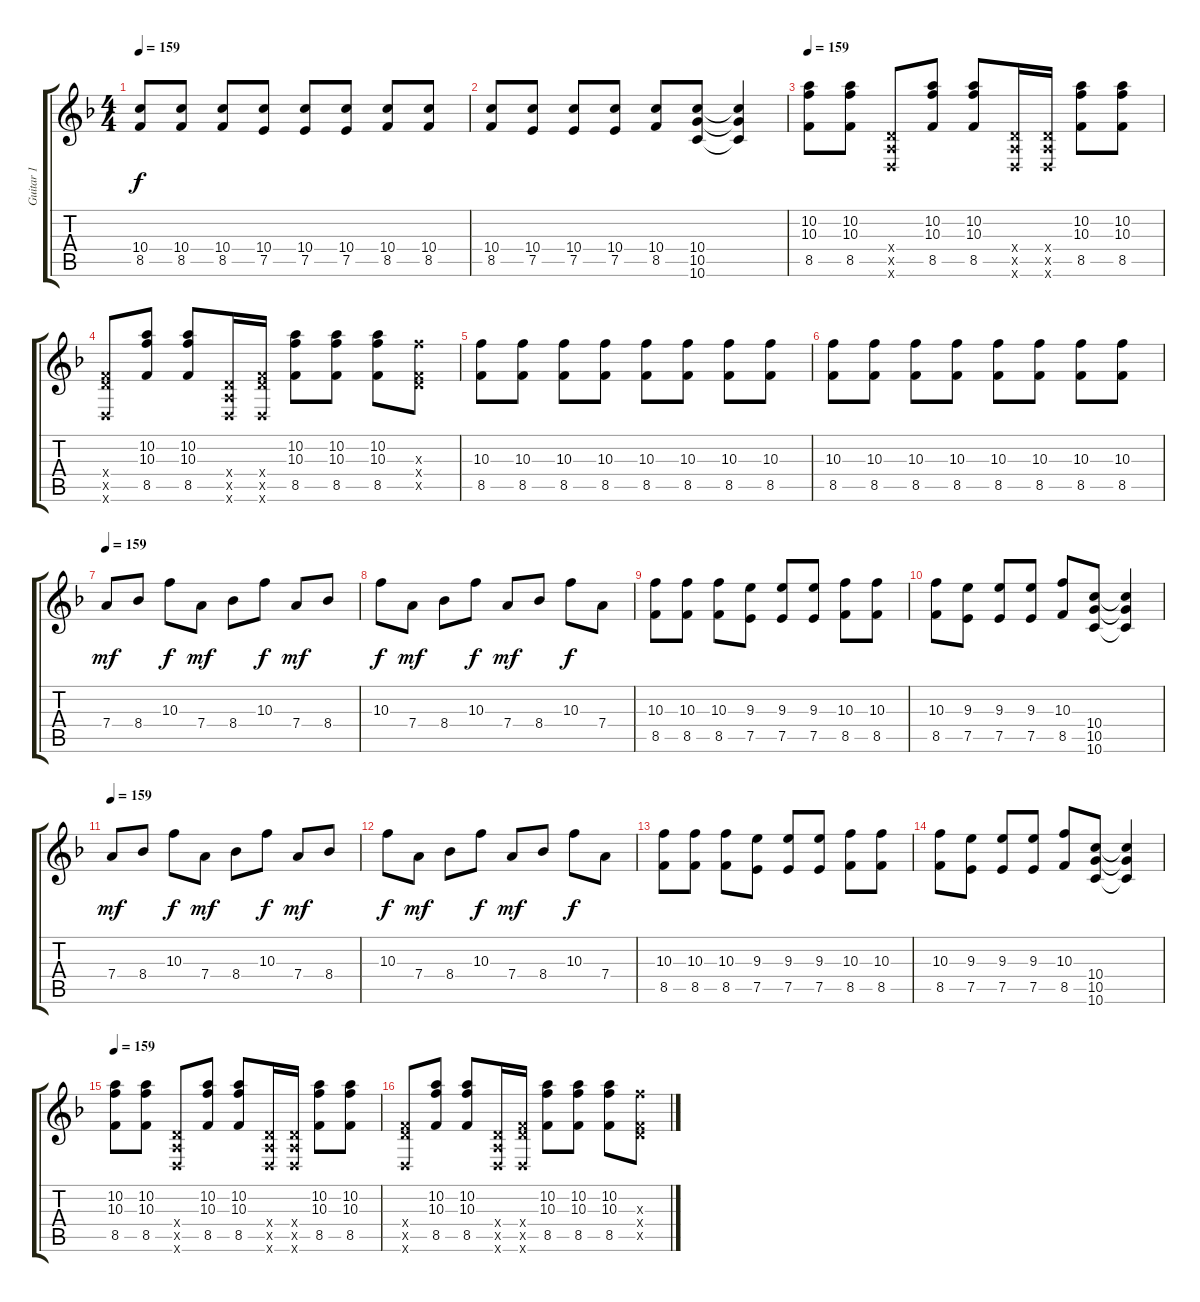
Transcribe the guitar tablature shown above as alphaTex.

\track ("Guitar 1" "Guitar 1") {instrument distortionguitar}
\staff {score tabs}
\tuning (E4 B3 G3 D3 A2 D2) {hide}
\ts (4 4)
\tempo 159
\clef g2
\ks f
(10.4 8.5).8{dy f} (10.4 8.5).8 (10.4 8.5).8 (10.4 7.5).8 (10.4 7.5).8 (10.4 7.5).8 (10.4 8.5).8 (10.4 8.5).8 |
(10.4 8.5).8 (10.4 7.5).8 (10.4 7.5).8 (10.4 7.5).8 (10.4 8.5).8 (10.4 10.5 10.6).8 (10.4{t} 10.5{t} 10.6{t}).4 |
\tempo 159
(10.2 10.3 8.5).8{volume 10 instrument distortionguitar} (10.2 10.3 8.5).8 (0.4{x} 0.5{x} 0.6{x}).8 (10.2 10.3 8.5).8 (10.2 10.3 8.5).8 (0.4{x} 0.5{x} 0.6{x}).16 (0.4{x} 0.5{x} 0.6{x}).16 (10.2 10.3 8.5).8 (10.2 10.3 8.5).8 |
(0.4{x} 8.5{x} 0.6{x}).8{instrument distortionguitar} (10.2 10.3 8.5).8 (10.2 10.3 8.5).8 (0.4{x} 0.5{x} 0.6{x}).16 (0.4{x} 8.5{x} 0.6{x}).16 (10.2 10.3 8.5).8 (10.2 10.3 8.5).8 (10.2 10.3 8.5).8 (10.3{x} 0.4{x} 8.5{x}).8 |
(10.3 8.5).8 (10.3 8.5).8 (10.3 8.5).8 (10.3 8.5).8 (10.3 8.5).8 (10.3 8.5).8 (10.3 8.5).8 (10.3 8.5).8 |
(10.3 8.5).8 (10.3 8.5).8 (10.3 8.5).8 (10.3 8.5).8 (10.3 8.5).8 (10.3 8.5).8 (10.3 8.5).8 (10.3 8.5).8 |
\tempo 159
7.4.8{dy mf} 8.4.8 10.3.8{dy f} 7.4.8{dy mf} 8.4.8 10.3.8{dy f} 7.4.8{dy mf} 8.4.8 |
10.3.8{dy f} 7.4.8{dy mf} 8.4.8 10.3.8{dy f} 7.4.8{dy mf} 8.4.8 10.3.8{dy f} 7.4.8 |
(10.3 8.5).8 (10.3 8.5).8 (10.3 8.5).8 (9.3 7.5).8 (9.3 7.5).8 (9.3 7.5).8 (10.3 8.5).8 (10.3 8.5).8 |
(10.3 8.5).8 (9.3 7.5).8 (9.3 7.5).8 (9.3 7.5).8 (10.3 8.5).8 (10.4 10.5 10.6).8 (10.4{t} 10.5{t} 10.6{t}).4 |
\tempo 159
7.4.8{dy mf} 8.4.8 10.3.8{dy f} 7.4.8{dy mf} 8.4.8 10.3.8{dy f} 7.4.8{dy mf} 8.4.8 |
10.3.8{dy f} 7.4.8{dy mf} 8.4.8 10.3.8{dy f} 7.4.8{dy mf} 8.4.8 10.3.8{dy f} 7.4.8 |
(10.3 8.5).8 (10.3 8.5).8 (10.3 8.5).8 (9.3 7.5).8 (9.3 7.5).8 (9.3 7.5).8 (10.3 8.5).8 (10.3 8.5).8 |
(10.3 8.5).8 (9.3 7.5).8 (9.3 7.5).8 (9.3 7.5).8 (10.3 8.5).8 (10.4 10.5 10.6).8 (10.4{t} 10.5{t} 10.6{t}).4 |
\tempo 159
(10.2 10.3 8.5).8{volume 10 instrument distortionguitar} (10.2 10.3 8.5).8 (0.4{x} 0.5{x} 0.6{x}).8 (10.2 10.3 8.5).8 (10.2 10.3 8.5).8 (0.4{x} 0.5{x} 0.6{x}).16 (0.4{x} 0.5{x} 0.6{x}).16 (10.2 10.3 8.5).8 (10.2 10.3 8.5).8 |
(0.4{x} 8.5{x} 0.6{x}).8{instrument distortionguitar} (10.2 10.3 8.5).8 (10.2 10.3 8.5).8 (0.4{x} 0.5{x} 0.6{x}).16 (0.4{x} 8.5{x} 0.6{x}).16 (10.2 10.3 8.5).8 (10.2 10.3 8.5).8 (10.2 10.3 8.5).8 (10.3{x} 0.4{x} 8.5{x}).8
